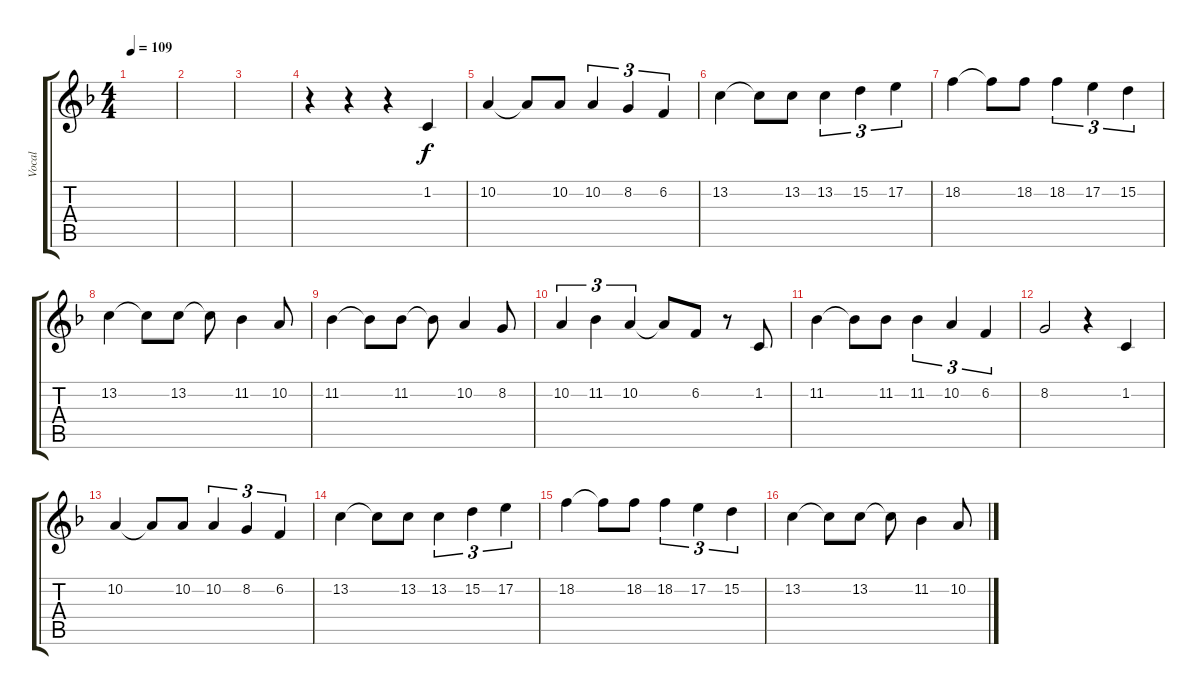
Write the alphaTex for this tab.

\track ("Vocal" "Vocal") {instrument mutedtrumpet}
\staff {score tabs}
\tuning (E4 B3 G3 D3 A2 E2) {hide}
\ts (4 4)
\tempo 109
\clef g2
\ks f
|
|
|
r.4 r.4 r.4 1.2.4 |
10.2.4 10.2{t}.8 10.2.8 10.2.4{tu (3 2)} 8.2.4{tu (3 2)} 6.2.4{tu (3 2)} |
13.2.4 13.2{t}.8 13.2.8 13.2.4{tu (3 2)} 15.2.4{tu (3 2)} 17.2.4{tu (3 2)} |
18.2.4 18.2{t}.8 18.2.8 18.2.4{tu (3 2)} 17.2.4{tu (3 2)} 15.2.4{tu (3 2)} |
13.2.4 13.2{t}.8 13.2.8 13.2{t}.8 11.2.4 10.2.8 |
11.2.4 11.2{t}.8 11.2.8 11.2{t}.8 10.2.4 8.2.8 |
10.2.4{tu (3 2)} 11.2.4{tu (3 2)} 10.2.4{tu (3 2)} 10.2{t}.8 6.2.8 r.8 1.2.8 |
11.2.4 11.2{t}.8 11.2.8 11.2.4{tu (3 2)} 10.2.4{tu (3 2)} 6.2.4{tu (3 2)} |
8.2.2 r.4 1.2.4 |
10.2.4 10.2{t}.8 10.2.8 10.2.4{tu (3 2)} 8.2.4{tu (3 2)} 6.2.4{tu (3 2)} |
13.2.4 13.2{t}.8 13.2.8 13.2.4{tu (3 2)} 15.2.4{tu (3 2)} 17.2.4{tu (3 2)} |
18.2.4 18.2{t}.8 18.2.8 18.2.4{tu (3 2)} 17.2.4{tu (3 2)} 15.2.4{tu (3 2)} |
13.2.4 13.2{t}.8 13.2.8 13.2{t}.8 11.2.4 10.2.8
